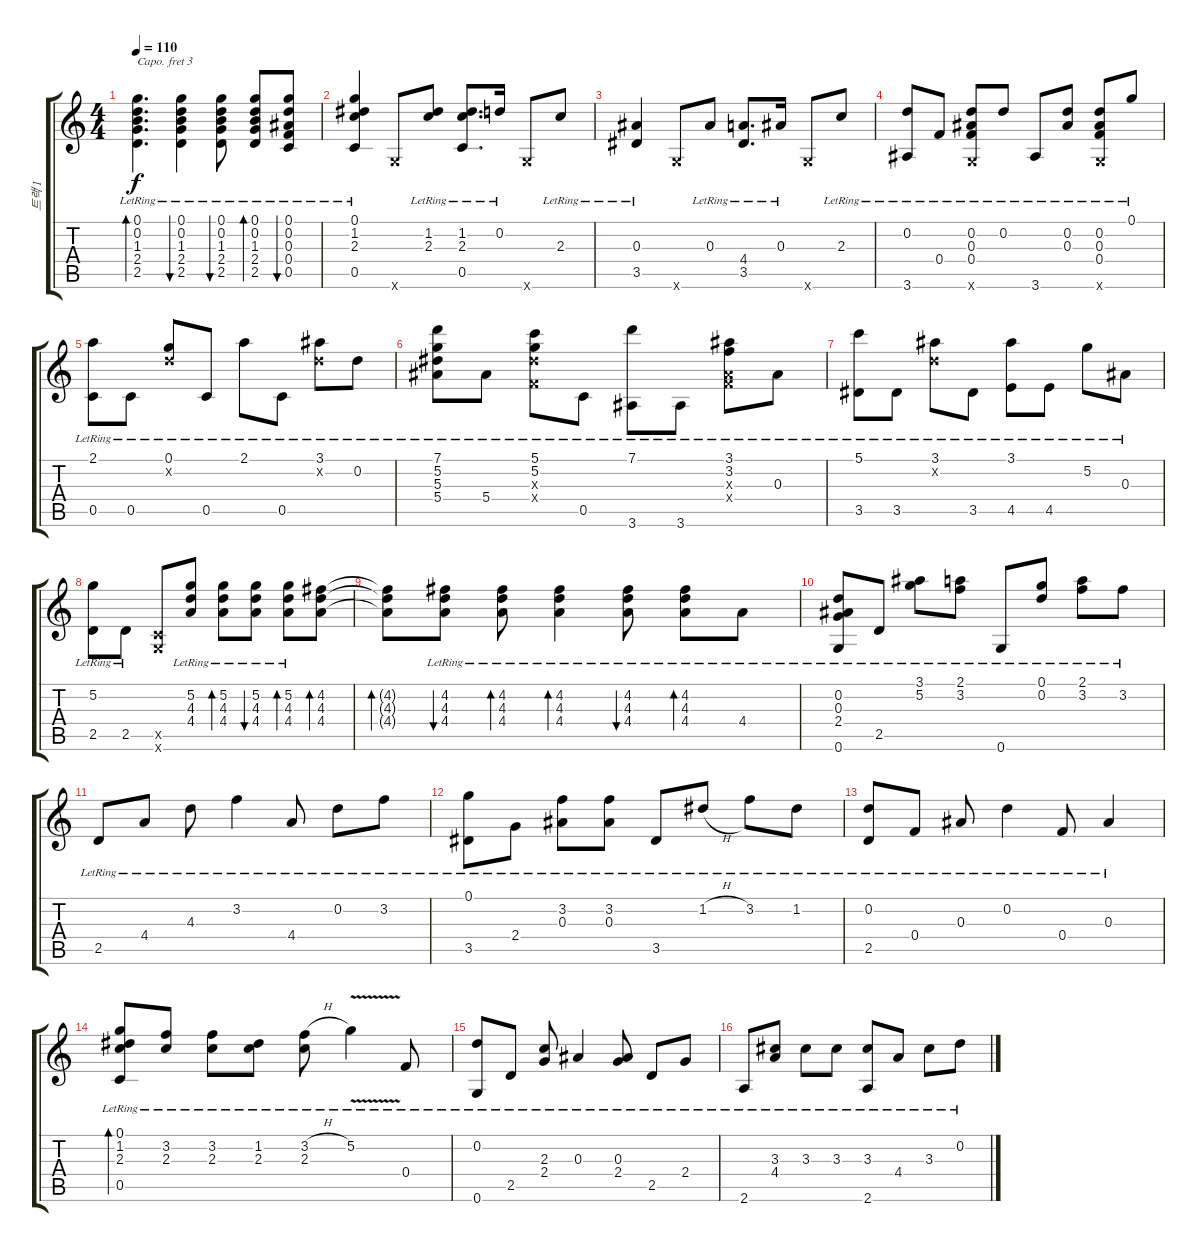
\track ("트랙 1" "트랙 1") {instrument acousticguitarsteel}
\staff {score tabs}
\capo 3
\tuning (E4 B3 G3 D3 A2 E2) {hide}
\ts (4 4)
\tempo 110
\clef g2
\ks c
(0.1{lr} 0.2{lr} 1.3{lr} 2.4{lr} 2.5{lr}).4{d bd 120 dy f} (0.1{lr} 0.2{lr} 1.3{lr} 2.4{lr} 2.5{lr}).4{bu 120} (0.1{lr} 0.2{lr} 1.3{lr} 2.4{lr} 2.5{lr}).8{bu 120} (0.1{lr} 0.2{lr} 1.3{lr} 2.4{lr} 2.5{lr}).8{bd 120} (0.1{lr} 0.2{lr} 0.3{lr} 0.4{lr} 0.5{lr}).8{bu 120} |
(0.1{lr} 1.2{lr} 2.3{lr} 0.5{lr}).4 0.6{x}.8 (1.2{lr} 2.3{lr}).8 (1.2{lr} 2.3{lr} 0.5{lr}).8{d} 0.2{lr}.16 0.6{x}.8 2.3{lr}.8 |
(0.3{lr} 3.5{lr}).4 0.6{x}.8 0.3{lr}.8 (4.4{lr} 3.5{lr}).8{d} 0.3{lr}.16 0.6{x}.8 2.3{lr}.8 |
(0.2{lr} 3.6{lr}).8 0.4{lr}.8 (0.2{lr} 0.3{lr} 0.4{lr} 0.6{x}).8 0.2{lr}.8 3.6{lr}.8 (0.2{lr} 0.3{lr}).8 (0.2{lr} 0.3{lr} 0.4{lr} 0.6{x}).8 0.1{lr}.8 |
(2.1{lr} 0.5{lr}).8 0.5{lr}.8 (0.1{lr} 0.2{x}).8 0.5{lr}.8 2.1{lr}.8 0.5{lr}.8 (3.1{lr} 0.2{x}).8 0.2{lr}.8 |
(7.1{lr} 5.2{lr} 5.3{lr} 5.4{lr}).8 5.4{lr}.8 (5.1{lr} 5.2{lr} 5.3{x} 0.4{x}).8 0.5{lr}.8 (7.1{lr} 3.6{lr}).8 3.6{lr}.8 (3.1{lr} 3.2{lr} 0.3{x} 0.4{x}).8 0.3{lr}.8 |
(5.1{lr} 3.5{lr}).8 3.5{lr}.8 (3.1{lr} 0.2{x}).8 3.5{lr}.8 (3.1{lr} 4.5{lr}).8 4.5{lr}.8 5.2{lr}.8 0.3{lr}.8 |
(5.2{lr} 2.5{lr}).8 2.5{lr}.8 (0.5{x} 0.6{x}).8 (5.2{lr} 4.3{lr} 4.4{lr}).8 (5.2{lr} 4.3{lr} 4.4{lr}).8{bd 120} (5.2{lr} 4.3{lr} 4.4{lr}).8{bu 120} (5.2{lr} 4.3{lr} 4.4{lr}).8{bd 120} (4.2 4.3 4.4).8{bd 240} |
(4.2{t} 4.3{t} 4.4{t}).8{bd 120} (4.2{lr} 4.3{lr} 4.4{lr}).8{bu 120} (4.2{lr} 4.3{lr} 4.4{lr}).8{bd 120} (4.2{lr} 4.3{lr} 4.4{lr}).4{bd 120} (4.2{lr} 4.3{lr} 4.4{lr}).8{bu 120} (4.2{lr} 4.3{lr} 4.4{lr}).8{bd 120} 4.4{lr}.8 |
(0.2{lr} 0.3{lr} 2.4{lr} 0.6{lr}).8 2.5{lr}.8 (3.1{lr} 5.2{lr}).8 (2.1{lr} 3.2{lr}).8 0.6{lr}.8 (0.1{lr} 0.2{lr}).8 (2.1{lr} 3.2{lr}).8 3.2{lr}.8 |
2.5{lr}.8 4.4{lr}.8 4.3{lr}.8 3.2{lr}.4 4.4{lr}.8 0.2{lr}.8 3.2{lr}.8 |
(0.1{lr} 3.5{lr}).8 2.4{lr}.8 (3.2{lr} 0.3{lr}).8 (3.2{lr} 0.3{lr}).8 3.5{lr}.8 1.2{h lr}.8 3.2{lr}.8 1.2{lr}.8 |
(0.2{lr} 2.5{lr}).8 0.4{lr}.8 0.3{lr}.8 0.2{lr}.4 0.4{lr}.8 0.3{lr}.4 |
(0.1{lr} 1.2{lr} 2.3{lr} 0.5{lr}).8{bd 120} (3.2{lr} 2.3{lr}).8 (3.2{lr} 2.3{lr}).8 (1.2{lr} 2.3{lr}).8 (3.2{h lr} 2.3{lr}).8 5.2{v lr}.4 0.4{lr}.8 |
(0.2{lr} 0.6{lr}).8 2.5{lr}.8 (2.3{lr} 2.4{lr}).8 0.3{lr}.4 (0.3{lr} 2.4{lr}).8 2.5{lr}.8 2.4{lr}.8 |
2.6{lr}.8 (3.3{lr} 4.4{lr}).8 3.3{lr}.8 3.3{lr}.8 (3.3{lr} 2.6{lr}).8 4.4{lr}.8 3.3{lr}.8 0.2{lr}.8
